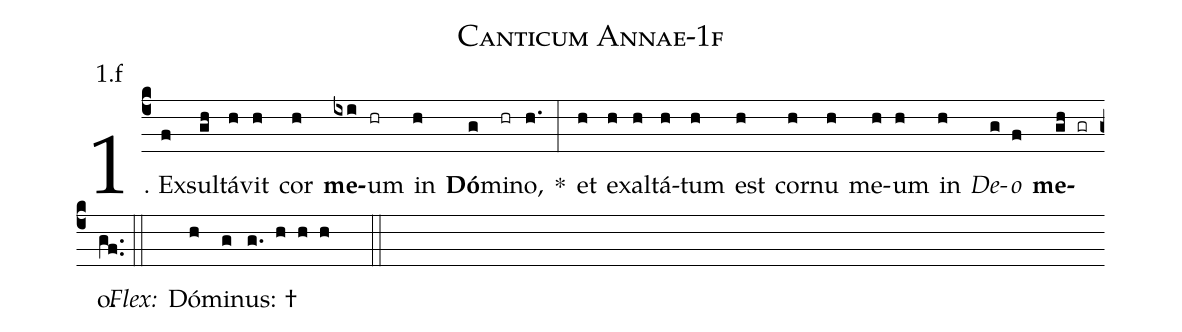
name: Canticum Annae-1f;
annotation: 1.f;
%%
(c4)1. Ex(f)sul(gh)tá(h)vit(h) cor(h) <b>me</b>(ixi)um(hr) in(h) <b>Dó</b>(g)mi(hr)no,(h.) *(:) et(h) ex(h)al(h)tá(h)tum(h) est(h) cor(h)nu(h) me(h)um(h) in(h) <i>De</i>(g)<i>o</i>(f) <b>me</b>(gh gr)o.(gf..) (::)
<i>Flex:</i>()  Dó(h)mi(g)nus: †(g. h h h  ::)
